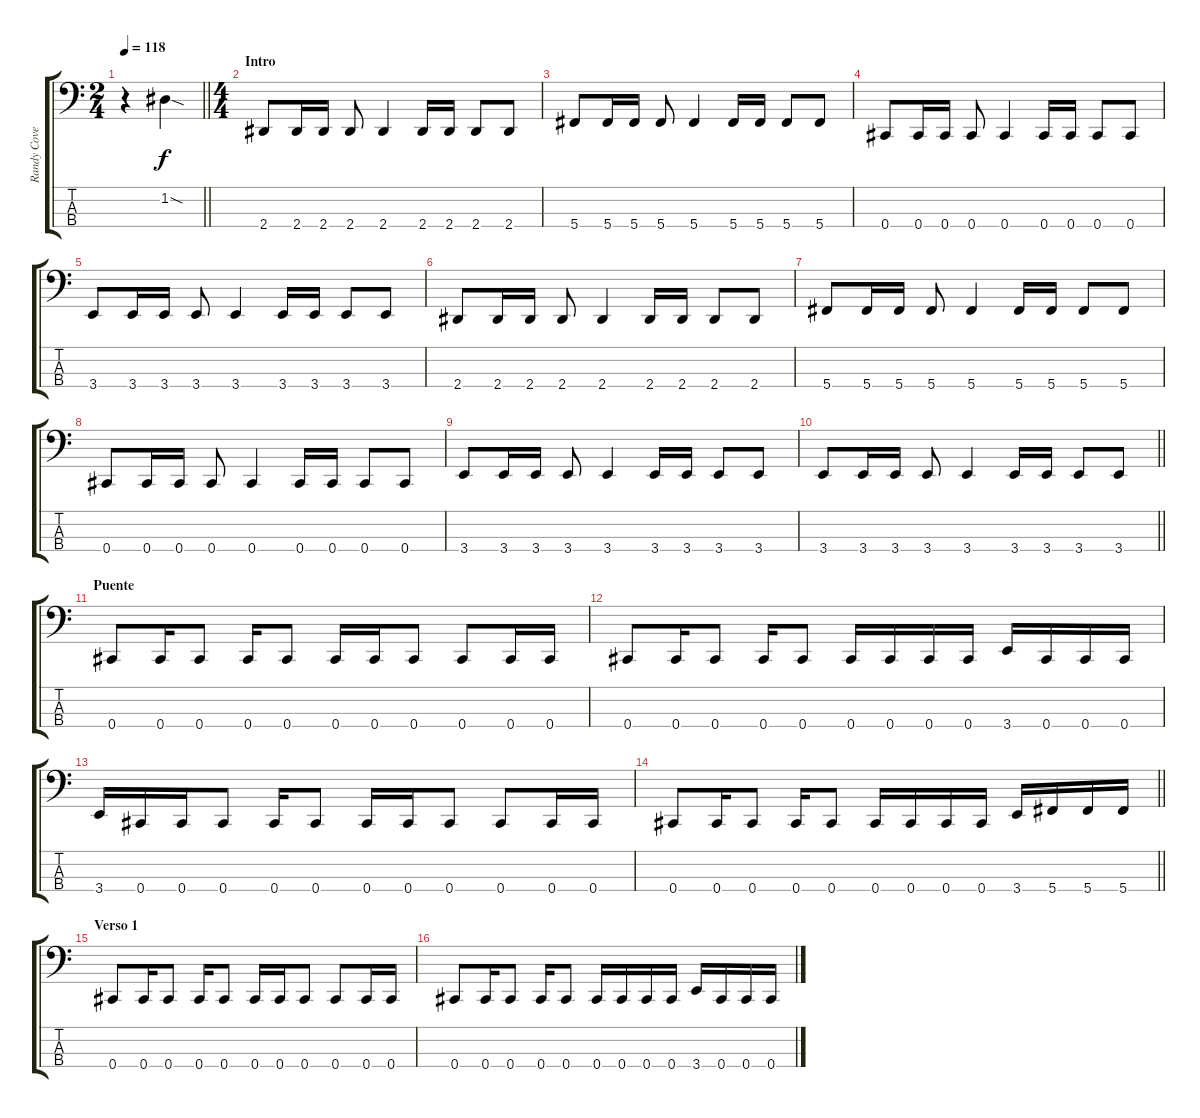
\track ("Randy Coven" "Randy Cove") {instrument electricbassfinger}
\staff {score tabs}
\tuning (G2 D2 A1 Db1) {hide}
\ts (2 4)
\tempo 118
\clef f4
\barLineRight lightlight
\ks c
r.4{dy f instrument electricbassfinger} 1.2{sod}.4 |
\ts (4 4)
\section ("" "Intro")
2.4.8 2.4.16 2.4.16 2.4.8 2.4.4 2.4.16 2.4.16 2.4.8 2.4.8 |
5.4.8 5.4.16 5.4.16 5.4.8 5.4.4 5.4.16 5.4.16 5.4.8 5.4.8 |
0.4.8 0.4.16 0.4.16 0.4.8 0.4.4 0.4.16 0.4.16 0.4.8 0.4.8 |
3.4.8 3.4.16 3.4.16 3.4.8 3.4.4 3.4.16 3.4.16 3.4.8 3.4.8 |
2.4.8 2.4.16 2.4.16 2.4.8 2.4.4 2.4.16 2.4.16 2.4.8 2.4.8 |
5.4.8 5.4.16 5.4.16 5.4.8 5.4.4 5.4.16 5.4.16 5.4.8 5.4.8 |
0.4.8 0.4.16 0.4.16 0.4.8 0.4.4 0.4.16 0.4.16 0.4.8 0.4.8 |
3.4.8 3.4.16 3.4.16 3.4.8 3.4.4 3.4.16 3.4.16 3.4.8 3.4.8 |
\barLineRight lightlight
3.4.8 3.4.16 3.4.16 3.4.8 3.4.4 3.4.16 3.4.16 3.4.8 3.4.8 |
\section ("" "Puente")
0.4.8 0.4.16 0.4.8 0.4.16 0.4.8 0.4.16 0.4.16 0.4.8 0.4.8 0.4.16 0.4.16 |
0.4.8 0.4.16 0.4.8 0.4.16 0.4.8 0.4.16 0.4.16 0.4.16 0.4.16 3.4.16 0.4.16 0.4.16 0.4.16 |
3.4.16 0.4.16 0.4.16 0.4.8 0.4.16 0.4.8 0.4.16 0.4.16 0.4.8 0.4.8 0.4.16 0.4.16 |
\barLineRight lightlight
0.4.8 0.4.16 0.4.8 0.4.16 0.4.8 0.4.16 0.4.16 0.4.16 0.4.16 3.4.16 5.4.16 5.4.16 5.4.16 |
\section ("" "Verso 1")
0.4.8 0.4.16 0.4.8 0.4.16 0.4.8 0.4.16 0.4.16 0.4.8 0.4.8 0.4.16 0.4.16 |
0.4.8 0.4.16 0.4.8 0.4.16 0.4.8 0.4.16 0.4.16 0.4.16 0.4.16 3.4.16 0.4.16 0.4.16 0.4.16
